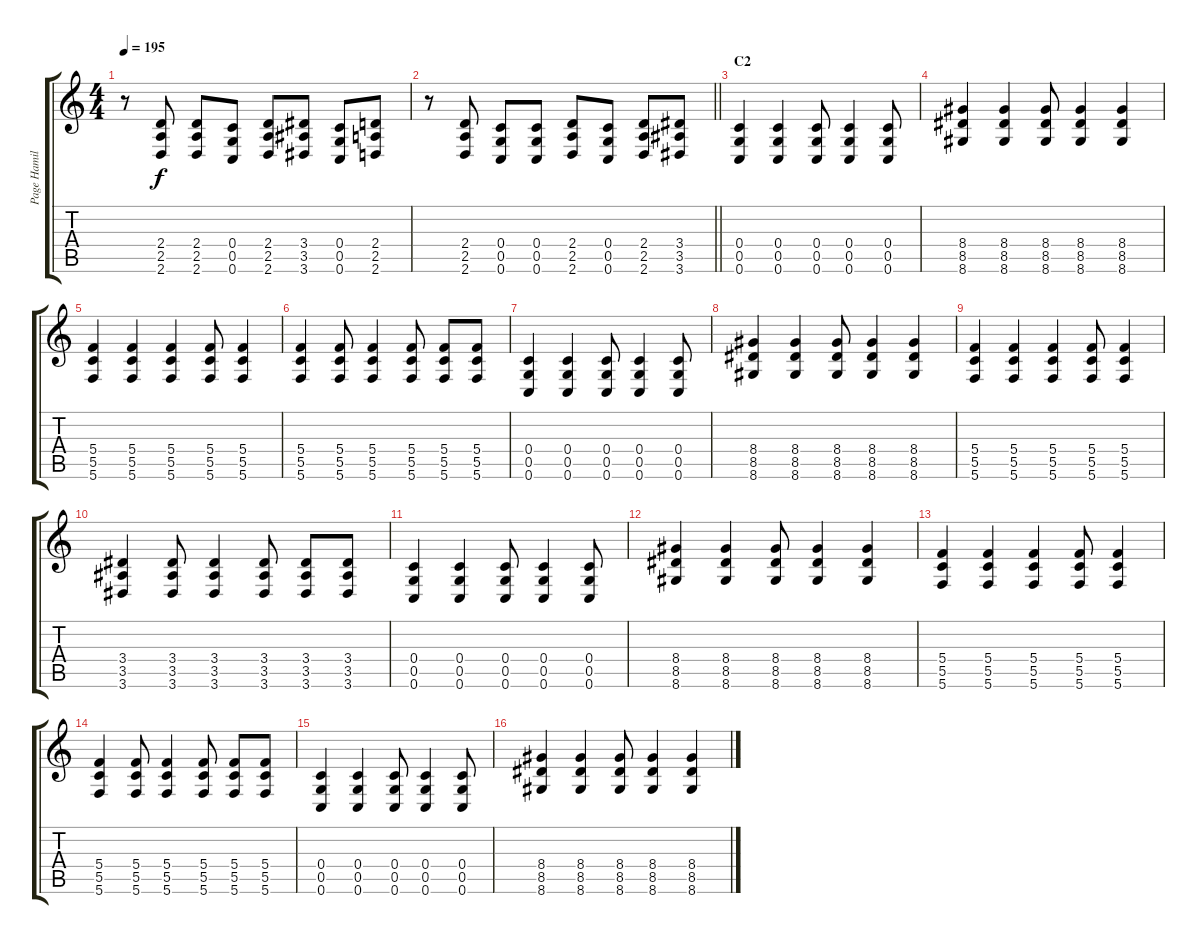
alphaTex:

\track ("Page Hamilton" "Page Hamil") {instrument overdrivenguitar}
\staff {score tabs}
\tuning (D4 A3 F3 C3 G2 C2) {hide}
\ts (4 4)
\tempo 195
\clef g2
\ks c
r.8{dy f} (2.4 2.5 2.6).8 (2.4 2.5 2.6).8 (0.4 0.5 0.6).8 (2.4 2.5 2.6).8 (3.4 3.5 3.6).8 (0.4 0.5 0.6).8 (2.4 2.5 2.6).8 |
\barLineRight lightlight
r.8 (2.4 2.5 2.6).8 (0.4 0.5 0.6).8 (0.4 0.5 0.6).8 (2.4 2.5 2.6).8 (0.4 0.5 0.6).8 (2.4 2.5 2.6).8 (3.4 3.5 3.6).8 |
\section ("" "C2")
(0.4 0.5 0.6).4 (0.4 0.5 0.6).4 (0.4 0.5 0.6).8 (0.4 0.5 0.6).4 (0.4 0.5 0.6).8 |
(8.4 8.5 8.6).4 (8.4 8.5 8.6).4 (8.4 8.5 8.6).8 (8.4 8.5 8.6).4 (8.4 8.5 8.6).4 |
(5.4 5.5 5.6).4 (5.4 5.5 5.6).4 (5.4 5.5 5.6).4 (5.4 5.5 5.6).8 (5.4 5.5 5.6).4 |
(5.4 5.5 5.6).4 (5.4 5.5 5.6).8 (5.4 5.5 5.6).4 (5.4 5.5 5.6).8 (5.4 5.5 5.6).8 (5.4 5.5 5.6).8 |
(0.4 0.5 0.6).4 (0.4 0.5 0.6).4 (0.4 0.5 0.6).8 (0.4 0.5 0.6).4 (0.4 0.5 0.6).8 |
(8.4 8.5 8.6).4 (8.4 8.5 8.6).4 (8.4 8.5 8.6).8 (8.4 8.5 8.6).4 (8.4 8.5 8.6).4 |
(5.4 5.5 5.6).4 (5.4 5.5 5.6).4 (5.4 5.5 5.6).4 (5.4 5.5 5.6).8 (5.4 5.5 5.6).4 |
(3.4 3.5 3.6).4 (3.4 3.5 3.6).8 (3.4 3.5 3.6).4 (3.4 3.5 3.6).8 (3.4 3.5 3.6).8 (3.4 3.5 3.6).8 |
(0.4 0.5 0.6).4 (0.4 0.5 0.6).4 (0.4 0.5 0.6).8 (0.4 0.5 0.6).4 (0.4 0.5 0.6).8 |
(8.4 8.5 8.6).4 (8.4 8.5 8.6).4 (8.4 8.5 8.6).8 (8.4 8.5 8.6).4 (8.4 8.5 8.6).4 |
(5.4 5.5 5.6).4 (5.4 5.5 5.6).4 (5.4 5.5 5.6).4 (5.4 5.5 5.6).8 (5.4 5.5 5.6).4 |
(5.4 5.5 5.6).4 (5.4 5.5 5.6).8 (5.4 5.5 5.6).4 (5.4 5.5 5.6).8 (5.4 5.5 5.6).8 (5.4 5.5 5.6).8 |
(0.4 0.5 0.6).4 (0.4 0.5 0.6).4 (0.4 0.5 0.6).8 (0.4 0.5 0.6).4 (0.4 0.5 0.6).8 |
(8.4 8.5 8.6).4 (8.4 8.5 8.6).4 (8.4 8.5 8.6).8 (8.4 8.5 8.6).4 (8.4 8.5 8.6).4
